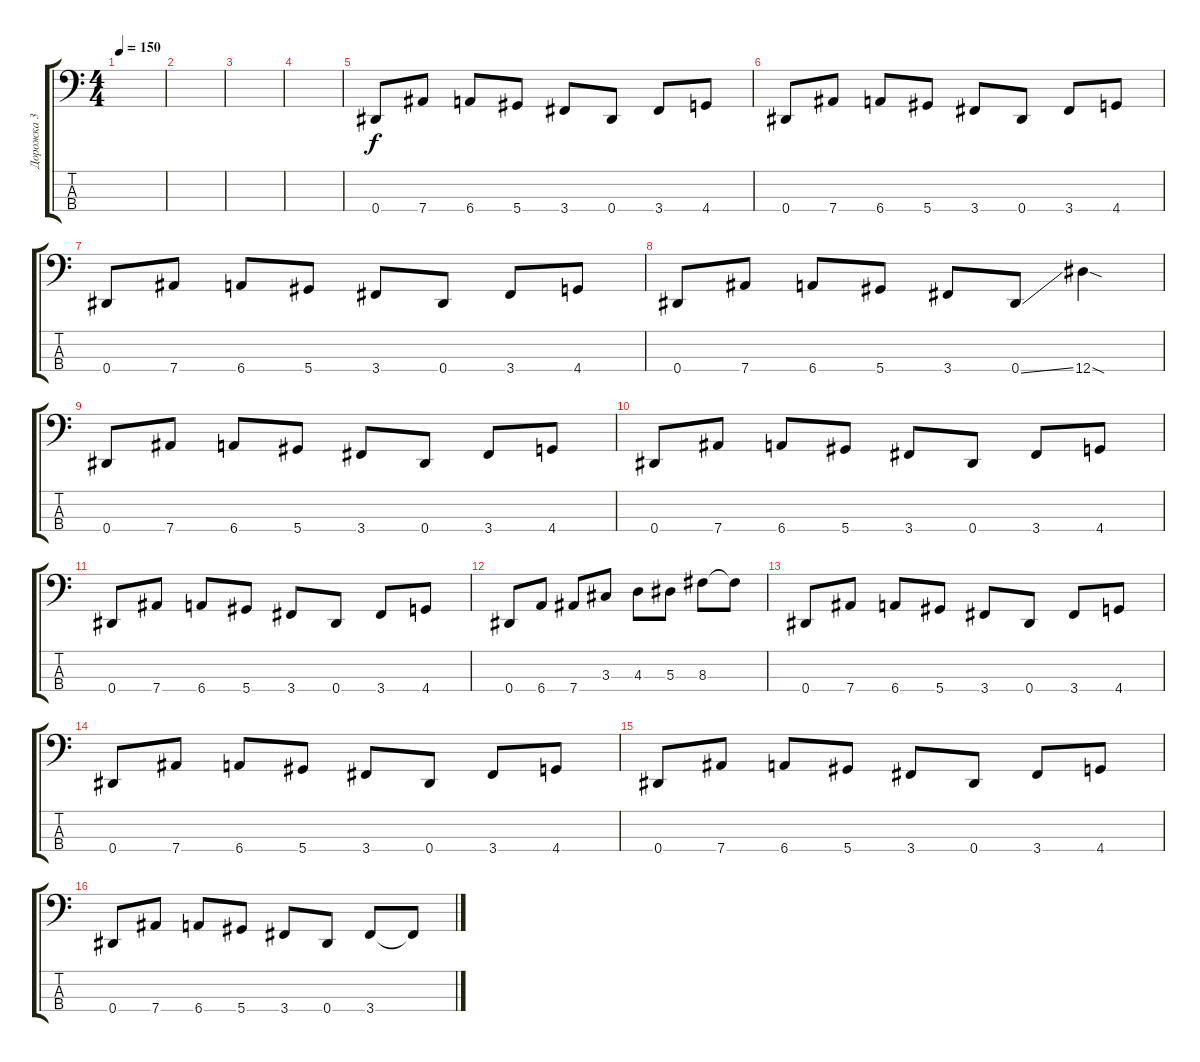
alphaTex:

\track ("Дорожка 3" "Дорожка 3") {instrument electricbassfinger}
\staff {score tabs}
\tuning (Ab2 Eb2 Bb1 Eb1) {hide}
\ts (4 4)
\tempo 150
\clef f4
\ks c
|
|
|
|
0.4.8 7.4.8 6.4.8 5.4.8 3.4.8 0.4.8 3.4.8 4.4.8 |
0.4.8 7.4.8 6.4.8 5.4.8 3.4.8 0.4.8 3.4.8 4.4.8 |
0.4.8 7.4.8 6.4.8 5.4.8 3.4.8 0.4.8 3.4.8 4.4.8 |
0.4.8 7.4.8 6.4.8 5.4.8 3.4.8 0.4{ss}.8 12.4{sod}.4 |
0.4.8 7.4.8 6.4.8 5.4.8 3.4.8 0.4.8 3.4.8 4.4.8 |
0.4.8 7.4.8 6.4.8 5.4.8 3.4.8 0.4.8 3.4.8 4.4.8 |
0.4.8 7.4.8 6.4.8 5.4.8 3.4.8 0.4.8 3.4.8 4.4.8 |
0.4.8 6.4.8 7.4.8 3.3.8 4.3.8 5.3.8 8.3.8 8.3{t}.8 |
0.4.8 7.4.8 6.4.8 5.4.8 3.4.8 0.4.8 3.4.8 4.4.8 |
0.4.8 7.4.8 6.4.8 5.4.8 3.4.8 0.4.8 3.4.8 4.4.8 |
0.4.8 7.4.8 6.4.8 5.4.8 3.4.8 0.4.8 3.4.8 4.4.8 |
0.4.8 7.4.8 6.4.8 5.4.8 3.4.8 0.4.8 3.4.8 3.4{t}.8
